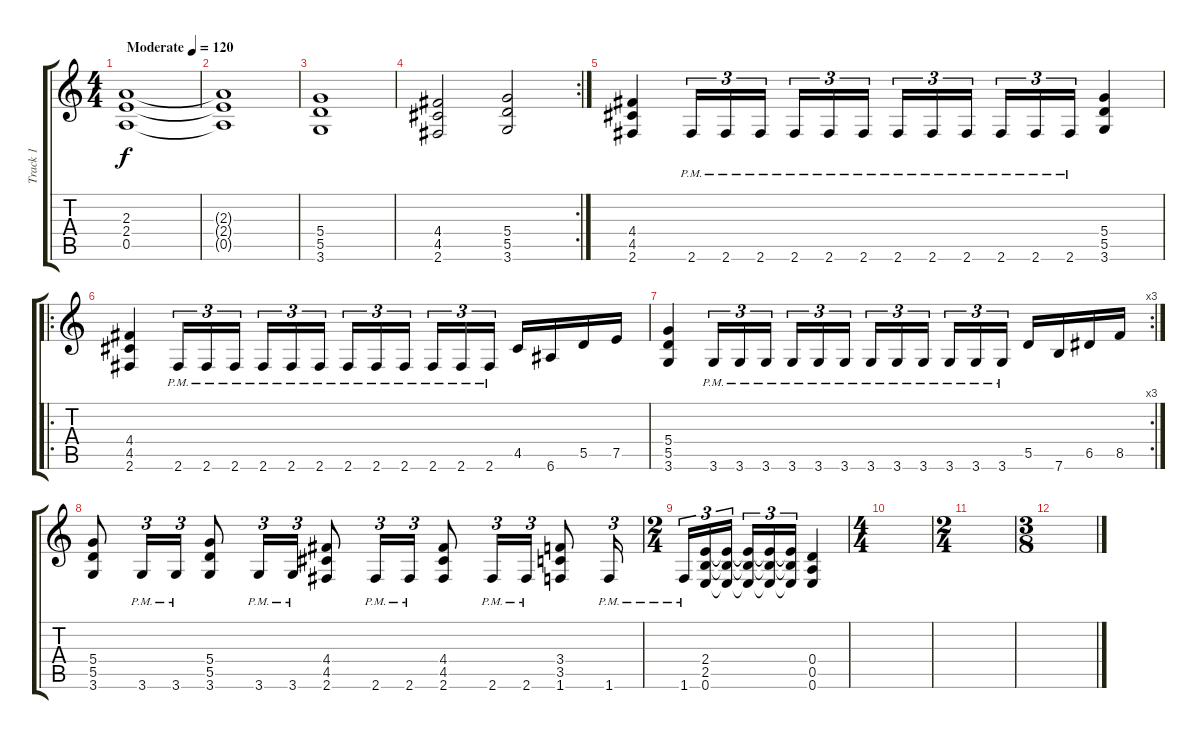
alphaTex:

\track ("Track 1" "Track 1") {instrument distortionguitar}
\staff {score tabs}
\tuning (E4 B3 G3 D3 A2 E2) {hide}
\ts (4 4)
\tempo (120 "Moderate")
\clef g2
\ks c
(2.3 2.4 0.5).1{dy f instrument distortionguitar} |
(2.3{t} 2.4{t} 0.5{t}).1 |
(5.4 5.5 3.6).1 |
\rc 2
(4.4 4.5 2.6).2 (5.4 5.5 3.6).2 |
(4.4 4.5 2.6).4 2.6{pm}.16{tu (3 2)} 2.6{pm}.16{tu (3 2)} 2.6{pm}.16{tu (3 2) beam splitsecondary} 2.6{pm}.16{tu (3 2)} 2.6{pm}.16{tu (3 2)} 2.6{pm}.16{tu (3 2)} 2.6{pm}.16{tu (3 2)} 2.6{pm}.16{tu (3 2)} 2.6{pm}.16{tu (3 2) beam splitsecondary} 2.6{pm}.16{tu (3 2)} 2.6{pm}.16{tu (3 2)} 2.6{pm}.16{tu (3 2)} (5.4 5.5 3.6).4 |
\ro
(4.4 4.5 2.6).4 2.6{pm}.16{tu (3 2)} 2.6{pm}.16{tu (3 2)} 2.6{pm}.16{tu (3 2) beam splitsecondary} 2.6{pm}.16{tu (3 2)} 2.6{pm}.16{tu (3 2)} 2.6{pm}.16{tu (3 2)} 2.6{pm}.16{tu (3 2)} 2.6{pm}.16{tu (3 2)} 2.6{pm}.16{tu (3 2) beam splitsecondary} 2.6{pm}.16{tu (3 2)} 2.6{pm}.16{tu (3 2)} 2.6{pm}.16{tu (3 2)} 4.5.16 6.6.16 5.5.16 7.5.16 |
\rc 3
(5.4 5.5 3.6).4 3.6{pm}.16{tu (3 2)} 3.6{pm}.16{tu (3 2)} 3.6{pm}.16{tu (3 2) beam splitsecondary} 3.6{pm}.16{tu (3 2)} 3.6{pm}.16{tu (3 2)} 3.6{pm}.16{tu (3 2)} 3.6{pm}.16{tu (3 2)} 3.6{pm}.16{tu (3 2)} 3.6{pm}.16{tu (3 2) beam splitsecondary} 3.6{pm}.16{tu (3 2)} 3.6{pm}.16{tu (3 2)} 3.6{pm}.16{tu (3 2)} 5.5.16 7.6.16 6.5.16 8.5.16 |
(5.4 5.5 3.6).8 3.6{pm}.16{tu (3 2)} 3.6{pm}.16{tu (3 2)} (5.4 5.5 3.6).8 3.6{pm}.16{tu (3 2)} 3.6{pm}.16{tu (3 2)} (4.4 4.5 2.6).8 2.6{pm}.16{tu (3 2)} 2.6{pm}.16{tu (3 2)} (4.4 4.5 2.6).8 2.6{pm}.16{tu (3 2)} 2.6{pm}.16{tu (3 2)} (3.4 3.5 1.6).8 1.6{pm}.16{tu (3 2)} |
\ts (2 4)
1.6{pm}.16{tu (3 2)} (2.4 2.5 0.6).16{tu (3 2)} (2.4{t} 2.5{t} 0.6{t}).16{tu (3 2) beam splitsecondary} (2.4{t} 2.5{t} 0.6{t}).16{tu (3 2)} (2.4{t} 2.5{t} 0.6{t}).16{tu (3 2)} (2.4{t} 2.5{t} 0.6{t}).16{tu (3 2)} (0.4 0.5 0.6).4 |
\ts (4 4)
|
\ts (2 4)
|
\ts (3 8)
